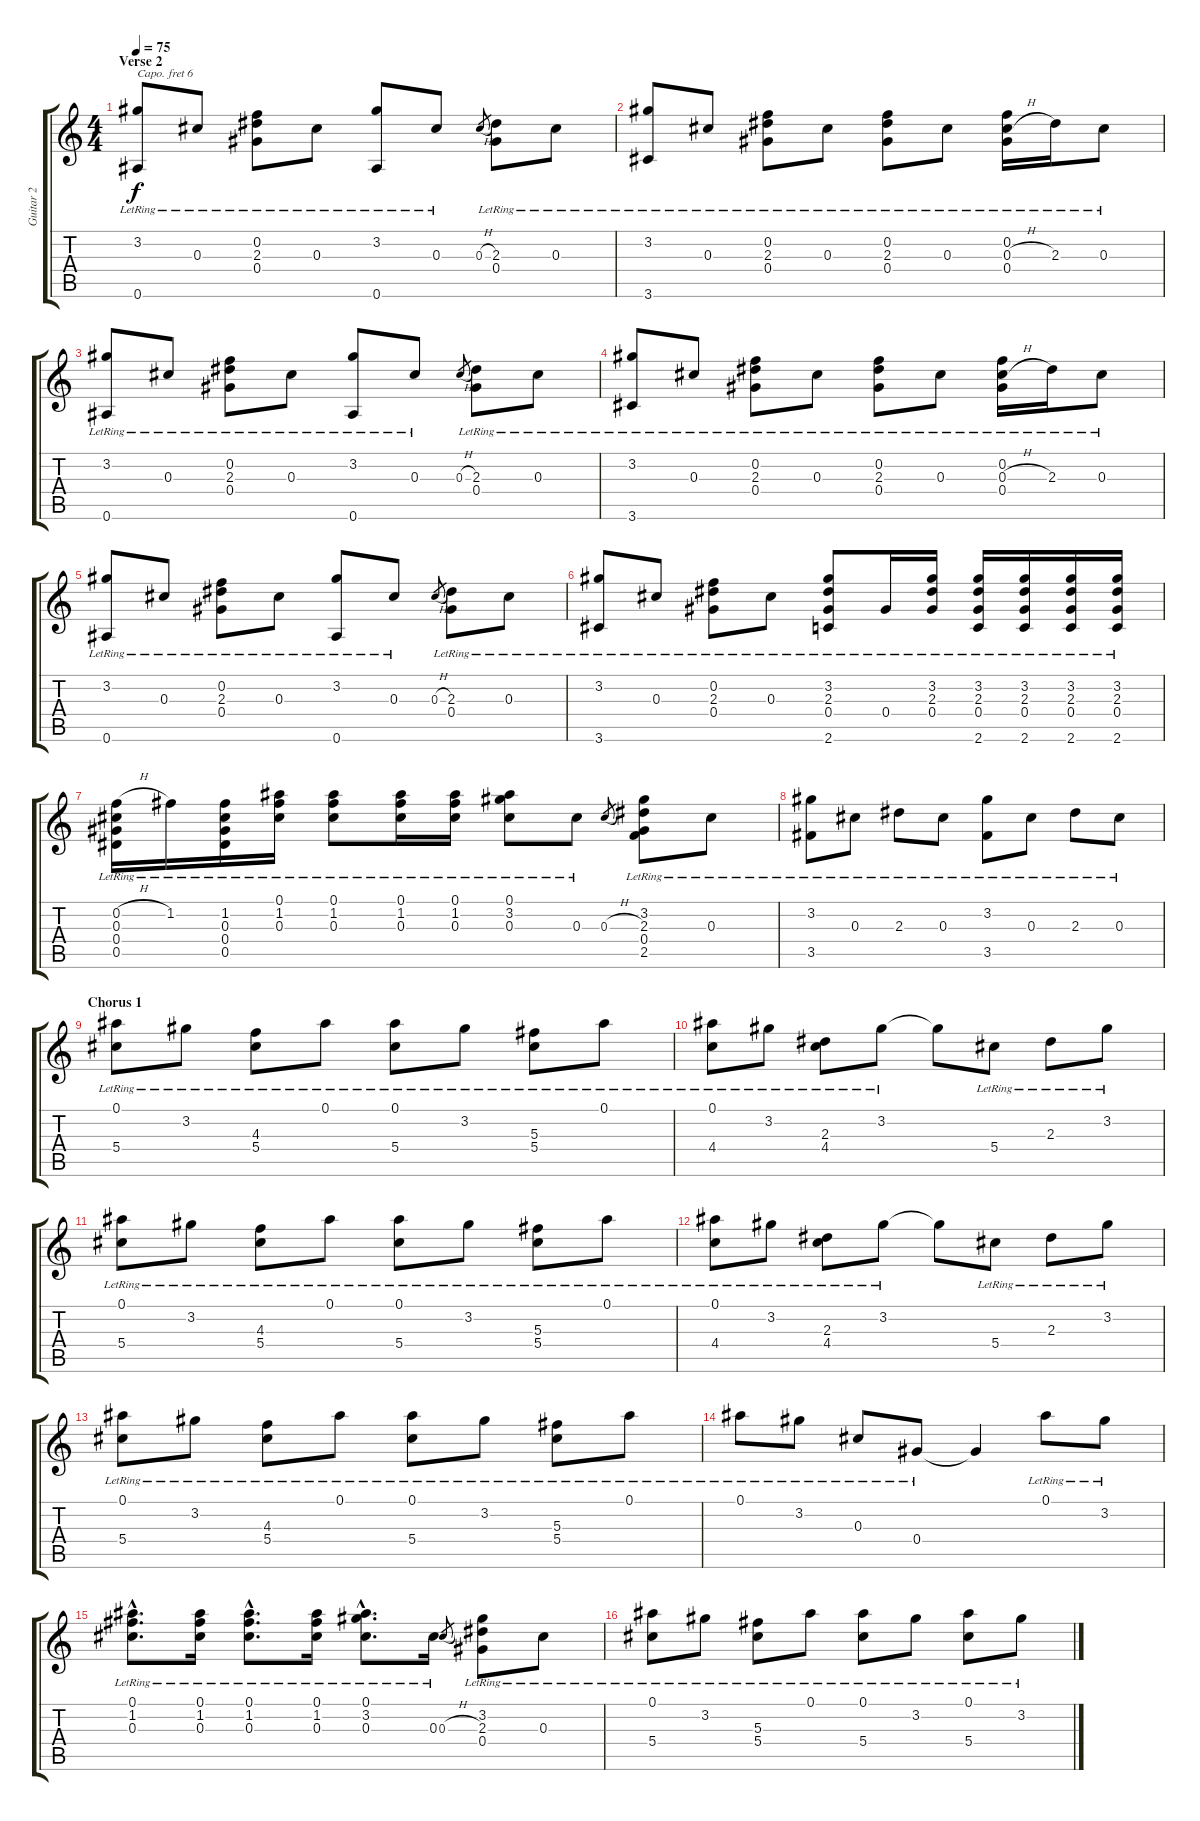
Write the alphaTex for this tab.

\track ("Guitar 2" "Guitar 2") {instrument acousticguitarsteel}
\staff {score tabs}
\capo 6
\tuning (E4 B3 G3 D3 A2 E2) {hide}
\ts (4 4)
\section ("" "Verse 2")
\tempo 75
\clef g2
\ks c
(3.2{lr} 0.6{lr}).8{dy f} 0.3{lr}.8 (0.2{lr} 2.3{lr} 0.4{lr}).8 0.3{lr}.8 (3.2{lr} 0.6{lr}).8 0.3{lr}.8 0.3{h}.8{gr} (2.3{lr} 0.4{lr}).8 0.3{lr}.8 |
(3.2{lr} 3.6{lr}).8 0.3{lr}.8 (0.2{lr} 2.3{lr} 0.4{lr}).8 0.3{lr}.8 (0.2{lr} 2.3{lr} 0.4{lr}).8 0.3{lr}.8 (0.2{lr} 0.3{h} 0.4{lr}).16 2.3{lr}.16 0.3{lr}.8 |
(3.2{lr} 0.6{lr}).8 0.3{lr}.8 (0.2{lr} 2.3{lr} 0.4{lr}).8 0.3{lr}.8 (3.2{lr} 0.6{lr}).8 0.3{lr}.8 0.3{h}.8{gr} (2.3{lr} 0.4{lr}).8 0.3{lr}.8 |
(3.2{lr} 3.6{lr}).8 0.3{lr}.8 (0.2{lr} 2.3{lr} 0.4{lr}).8 0.3{lr}.8 (0.2{lr} 2.3{lr} 0.4{lr}).8 0.3{lr}.8 (0.2{lr} 0.3{h} 0.4{lr}).16 2.3{lr}.16 0.3{lr}.8 |
(3.2{lr} 0.6{lr}).8 0.3{lr}.8 (0.2{lr} 2.3{lr} 0.4{lr}).8 0.3{lr}.8 (3.2{lr} 0.6{lr}).8 0.3{lr}.8 0.3{h}.8{gr} (2.3{lr} 0.4{lr}).8 0.3{lr}.8 |
(3.2{lr} 3.6{lr}).8 0.3{lr}.8 (0.2{lr} 2.3{lr} 0.4{lr}).8 0.3{lr}.8 (3.2{lr} 2.3{lr} 0.4{lr} 2.6{lr}).8 0.4{lr}.16 (3.2{lr} 2.3{lr} 0.4{lr}).16 (3.2{lr} 2.3{lr} 0.4{lr} 2.6{lr}).16 (3.2{lr} 2.3{lr} 0.4{lr} 2.6{lr}).16 (3.2{lr} 2.3{lr} 0.4{lr} 2.6{lr}).16 (3.2{lr} 2.3{lr} 0.4{lr} 2.6{lr}).16 |
(0.2{h} 0.3{lr} 0.4{lr} 0.5{lr}).16 1.2{lr}.16 (1.2{lr} 0.3{lr} 0.4{lr} 0.5{lr}).16 (0.1{lr} 1.2{lr} 0.3{lr}).16 (0.1{lr} 1.2{lr} 0.3{lr}).8 (0.1{lr} 1.2{lr} 0.3{lr}).16 (0.1{lr} 1.2{lr} 0.3{lr}).16 (0.1{lr} 3.2{lr} 0.3{lr}).8 0.3{lr}.8 0.3{h}.8{gr} (3.2{lr} 2.3{lr} 0.4{lr} 2.5{lr}).8 0.3{lr}.8 |
(3.2{lr} 3.5{lr}).8 0.3{lr}.8 2.3{lr}.8 0.3{lr}.8 (3.2{lr} 3.5{lr}).8 0.3{lr}.8 2.3{lr}.8 0.3{lr}.8 |
\section ("" "Chorus 1")
(0.1{lr} 5.4{lr}).8 3.2{lr}.8 (4.3{lr} 5.4{lr}).8 0.1{lr}.8 (0.1{lr} 5.4{lr}).8 3.2{lr}.8 (5.3{lr} 5.4{lr}).8 0.1{lr}.8 |
(0.1{lr} 4.4{lr}).8 3.2{lr}.8 (2.3{lr} 4.4{lr}).8 3.2{lr}.8 3.2{t}.8 5.4{lr}.8 2.3{lr}.8 3.2{lr}.8 |
(0.1{lr} 5.4{lr}).8 3.2{lr}.8 (4.3{lr} 5.4{lr}).8 0.1{lr}.8 (0.1{lr} 5.4{lr}).8 3.2{lr}.8 (5.3{lr} 5.4{lr}).8 0.1{lr}.8 |
(0.1{lr} 4.4{lr}).8 3.2{lr}.8 (2.3{lr} 4.4{lr}).8 3.2{lr}.8 3.2{t}.8 5.4{lr}.8 2.3{lr}.8 3.2{lr}.8 |
(0.1{lr} 5.4{lr}).8 3.2{lr}.8 (4.3{lr} 5.4{lr}).8 0.1{lr}.8 (0.1{lr} 5.4{lr}).8 3.2{lr}.8 (5.3{lr} 5.4{lr}).8 0.1{lr}.8 |
0.1{lr}.8 3.2{lr}.8 0.3{lr}.8 0.4{lr}.8 0.4{t}.4 0.1{lr}.8 3.2{lr}.8 |
(0.1{hac lr} 1.2{hac lr} 0.3{hac lr}).8{d} (0.1{lr} 1.2{lr} 0.3{lr}).16 (0.1{hac lr} 1.2{hac lr} 0.3{hac lr}).8{d} (0.1{lr} 1.2{lr} 0.3{lr}).16 (0.1{hac lr} 3.2{hac lr} 0.3{hac lr}).8{d} 0.3{lr}.16 0.3{h}.8{gr} (3.2{lr} 2.3{lr} 0.4{lr}).8 0.3{lr}.8 |
(0.1{lr} 5.4{lr}).8 3.2{lr}.8 (5.3{lr} 5.4{lr}).8 0.1{lr}.8 (0.1{lr} 5.4{lr}).8 3.2{lr}.8 (0.1{lr} 5.4{lr}).8 3.2{lr}.8
